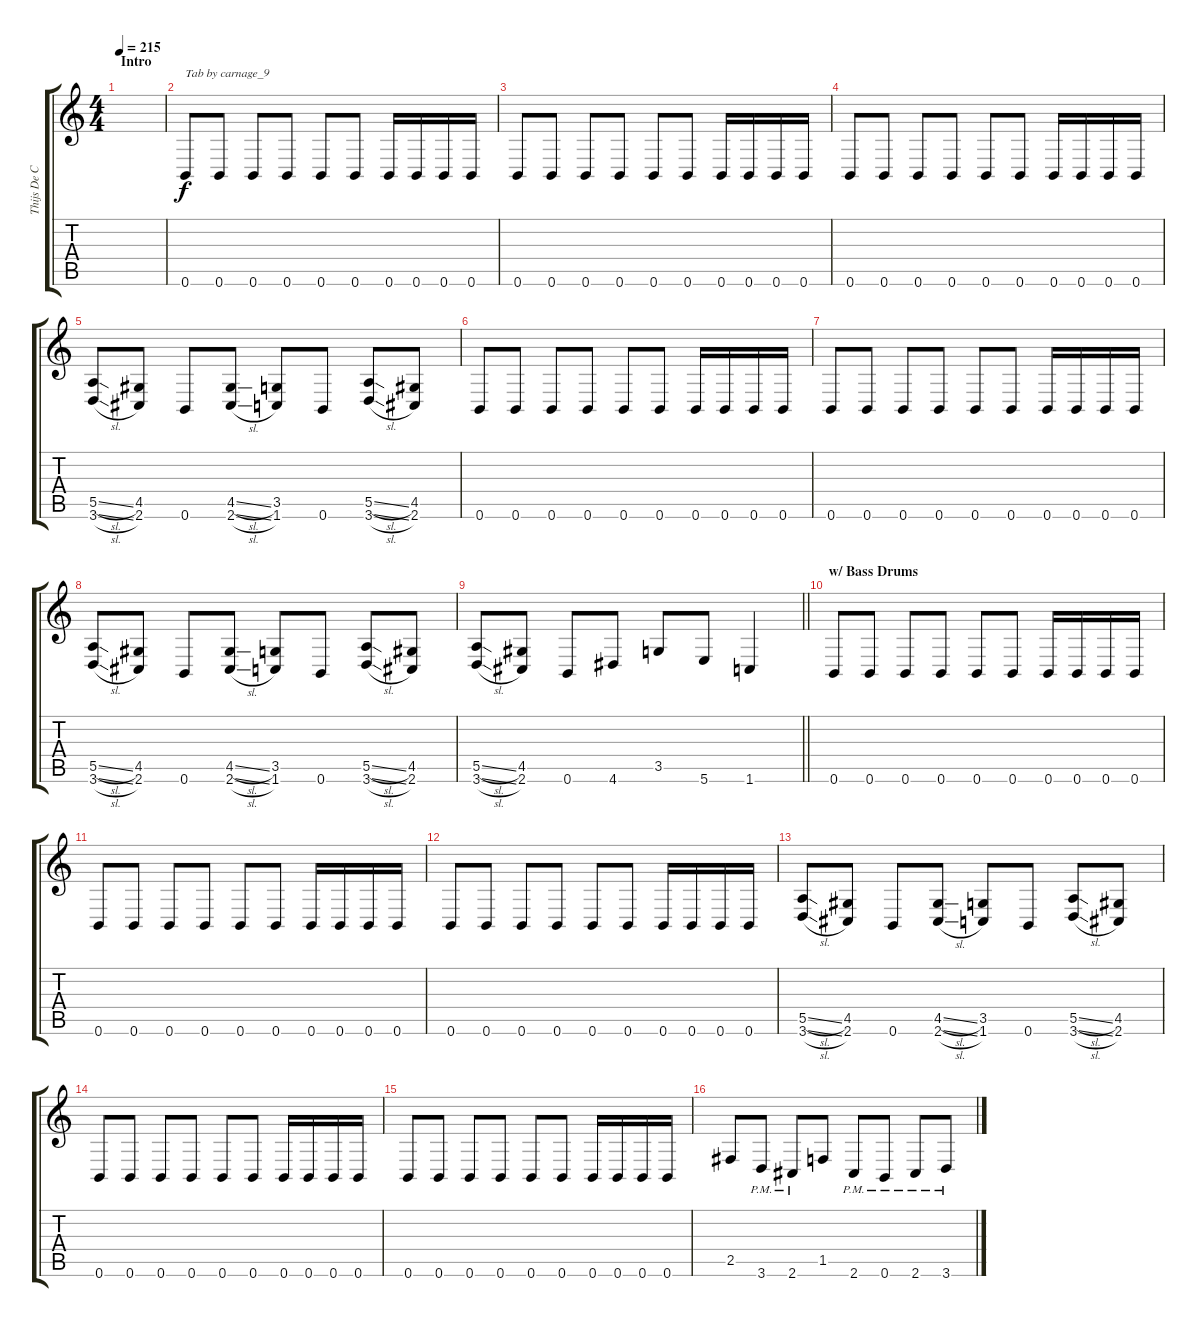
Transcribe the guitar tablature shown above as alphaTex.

\track ("Thijs De Cloedt" "Thijs De C") {instrument overdrivenguitar}
\staff {score tabs}
\tuning (B3 Gb3 D3 A2 E2 B1) {hide}
\ts (4 4)
\section ("" "Intro")
\tempo 215
\clef g2
\ks c
|
0.6.8{txt "Tab by carnage_9"} 0.6.8 0.6.8 0.6.8 0.6.8 0.6.8 0.6.16 0.6.16 0.6.16 0.6.16 |
0.6.8 0.6.8 0.6.8 0.6.8 0.6.8 0.6.8 0.6.16 0.6.16 0.6.16 0.6.16 |
0.6.8 0.6.8 0.6.8 0.6.8 0.6.8 0.6.8 0.6.16 0.6.16 0.6.16 0.6.16 |
(5.5{sl} 3.6{sl}).8 (4.5 2.6).8 0.6.8 (4.5{sl} 2.6{sl}).8 (3.5 1.6).8 0.6.8 (5.5{sl} 3.6{sl}).8 (4.5 2.6).8 |
0.6.8 0.6.8 0.6.8 0.6.8 0.6.8 0.6.8 0.6.16 0.6.16 0.6.16 0.6.16 |
0.6.8 0.6.8 0.6.8 0.6.8 0.6.8 0.6.8 0.6.16 0.6.16 0.6.16 0.6.16 |
(5.5{sl} 3.6{sl}).8 (4.5 2.6).8 0.6.8 (4.5{sl} 2.6{sl}).8 (3.5 1.6).8 0.6.8 (5.5{sl} 3.6{sl}).8 (4.5 2.6).8 |
\barLineRight lightlight
(5.5{sl} 3.6{sl}).8 (4.5 2.6).8 0.6.8 4.6.8 3.5.8 5.6.8 1.6.4 |
\section ("" "w/ Bass Drums")
0.6.8 0.6.8 0.6.8 0.6.8 0.6.8 0.6.8 0.6.16 0.6.16 0.6.16 0.6.16 |
0.6.8 0.6.8 0.6.8 0.6.8 0.6.8 0.6.8 0.6.16 0.6.16 0.6.16 0.6.16 |
0.6.8 0.6.8 0.6.8 0.6.8 0.6.8 0.6.8 0.6.16 0.6.16 0.6.16 0.6.16 |
(5.5{sl} 3.6{sl}).8 (4.5 2.6).8 0.6.8 (4.5{sl} 2.6{sl}).8 (3.5 1.6).8 0.6.8 (5.5{sl} 3.6{sl}).8 (4.5 2.6).8 |
0.6.8 0.6.8 0.6.8 0.6.8 0.6.8 0.6.8 0.6.16 0.6.16 0.6.16 0.6.16 |
0.6.8 0.6.8 0.6.8 0.6.8 0.6.8 0.6.8 0.6.16 0.6.16 0.6.16 0.6.16 |
2.5.8 3.6{pm}.8 2.6{pm}.8 1.5.8 2.6{pm}.8 0.6{pm}.8 2.6{pm}.8 3.6{pm}.8
